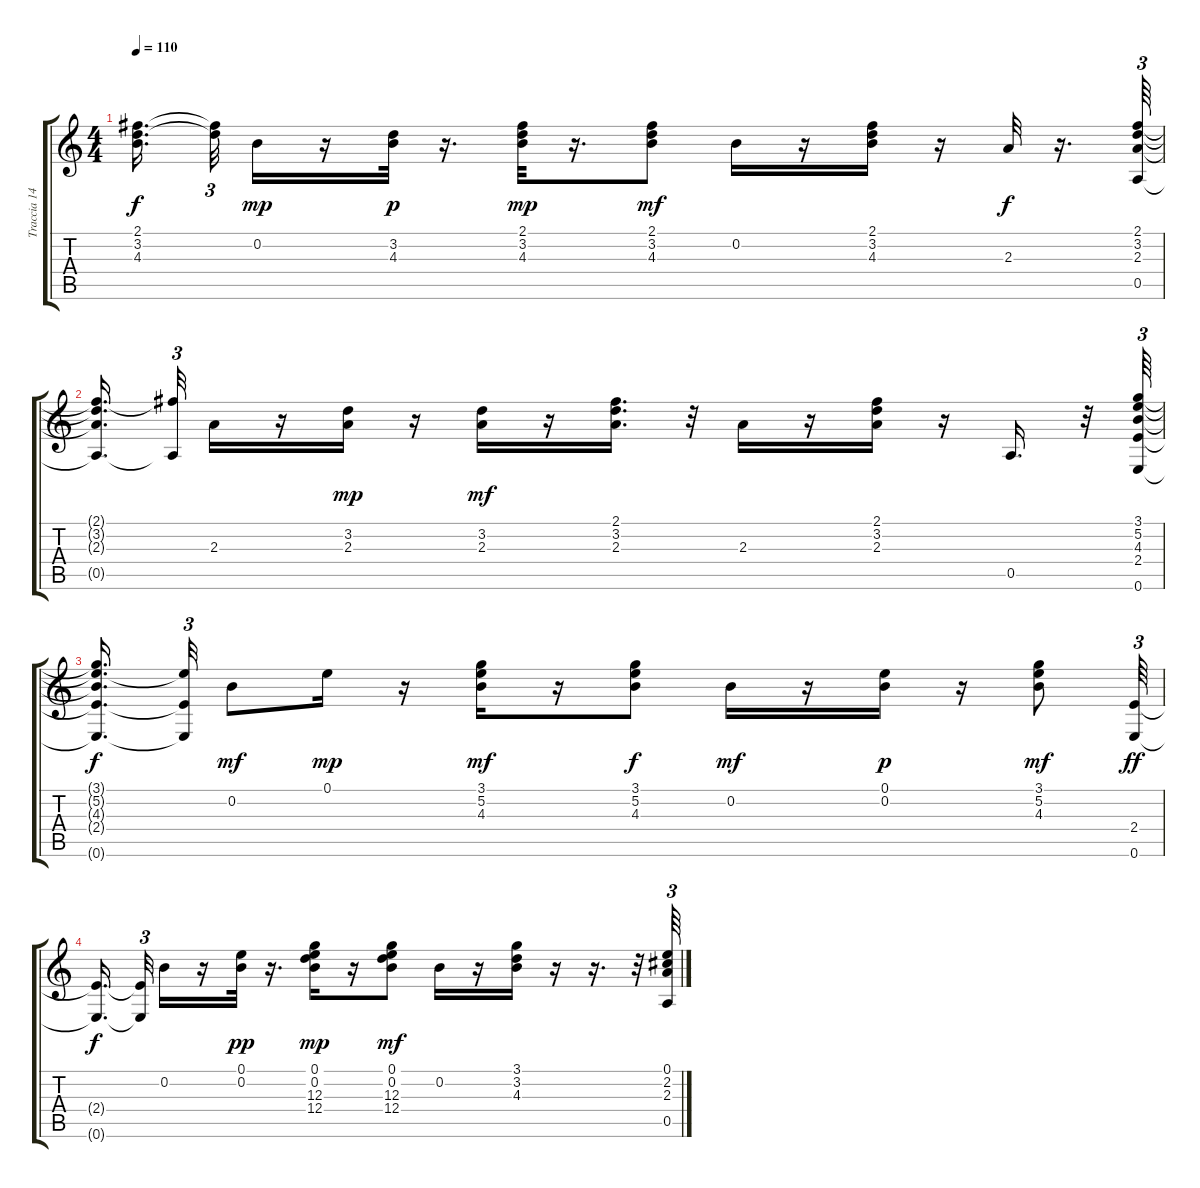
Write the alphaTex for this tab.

\track ("Traccia 14" "Traccia 14") {instrument acousticguitarsteel}
\staff {score tabs}
\tuning (E4 B3 G3 D3 A2 E2) {hide}
\ts (4 4)
\tempo 110
\clef g2
\ks c
(2.1{t} 3.2{t} 4.3{t}).16{d dy f} (2.1{t} 3.2{t}).32{tu (3 2)} 0.2.16{dy mp} r.16 (3.2 4.3).32{dy p} r.16{d} (2.1 3.2 4.3).32{dy mp} r.16{d} (2.1 3.2 4.3).8{dy mf} 0.2.16 r.16 (2.1 3.2 4.3).16 r.16 2.3.32{dy f} r.16{d} (2.1 3.2 2.3 0.5).64{tu (3 2)} |
(2.1{t} 3.2{t} 2.3{t} 0.5{t}).16{d} (2.1{t} 0.5{t}).32{tu (3 2)} 2.3.16 r.16 (3.2 2.3).16{dy mp} r.16 (3.2 2.3).16{dy mf} r.16 (2.1 3.2 2.3).16{d} r.32 2.3.16 r.16 (2.1 3.2 2.3).16 r.16 0.5.16{d} r.32 (3.1 5.2 4.3 2.4 0.6).64{tu (3 2)} |
(3.1{t} 5.2{t} 4.3{t} 2.4{t} 0.6{t}).16{d dy f} (5.2{t} 2.4{t} 0.6{t}).32{tu (3 2)} 0.2.8{dy mf} 0.1.16{dy mp} r.16 (3.1 5.2 4.3).16{dy mf} r.16 (3.1 5.2 4.3).8{dy f} 0.2.16{dy mf} r.16 (0.1 0.2).16{dy p} r.16 (3.1 5.2 4.3).8{dy mf} (2.4 0.6).64{tu (3 2) dy ff} |
(2.4{t} 0.6{t}).16{d dy f} (2.4{t} 0.6{t}).32{tu (3 2)} 0.2.16 r.16 (0.1 0.2).32{dy pp} r.16{d} (0.1 0.2 12.3 12.4).16{dy mp} r.16 (0.1 0.2 12.3 12.4).8{dy mf} 0.2.16 r.16 (3.1 3.2 4.3).16 r.16 r.16{d} r.32 (0.1 2.2 2.3 0.5).64{tu (3 2)}
